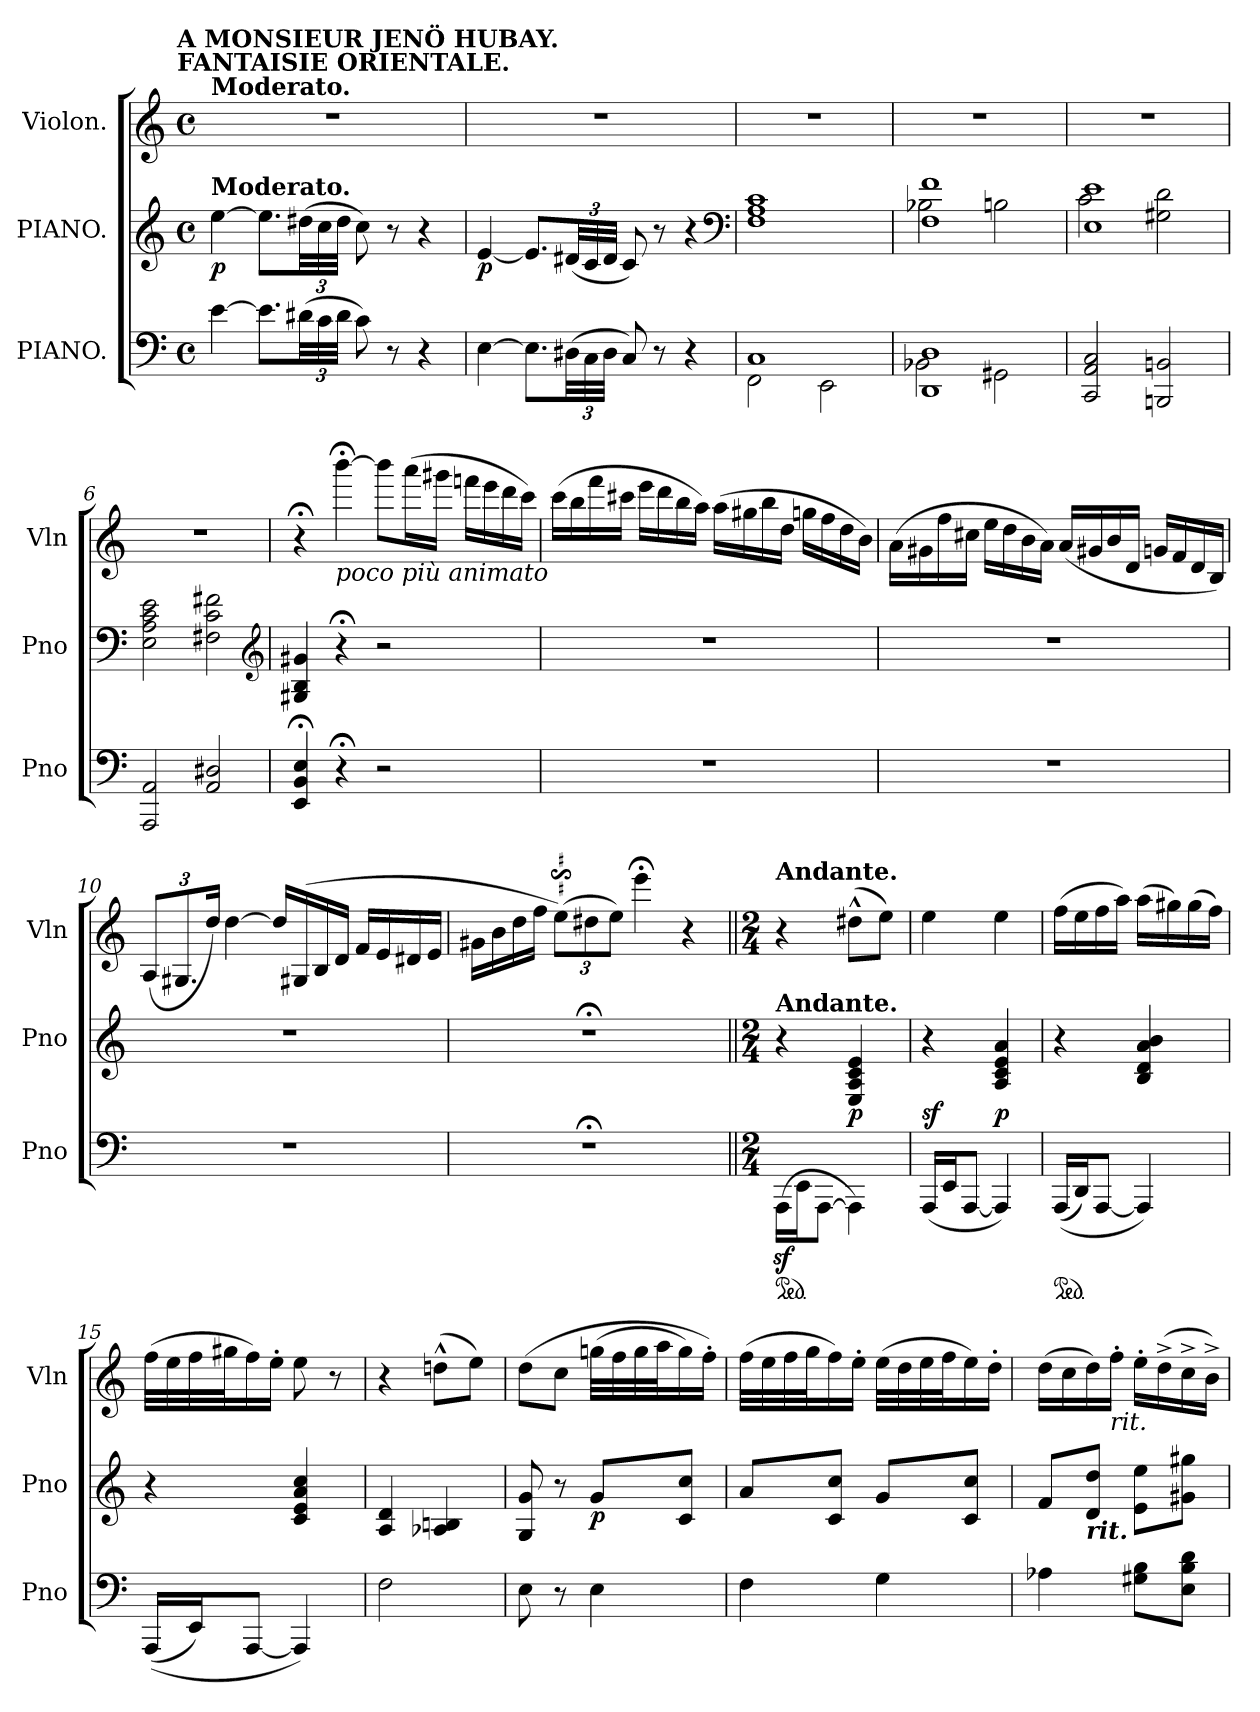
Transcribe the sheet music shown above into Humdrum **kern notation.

**kern	**kern	**dynam	**kern
*part3	*part2	*part2	*part1
*staff3	*staff2	*staff2	*staff1
*I"PIANO.	*I"PIANO.	*	*I"Violon.
*I'Pno	*I'Pno	*	*I'Vln
*clefF4	*clefG2	*	*clefG2
*k[]	*k[]	*	*k[]
*a:	*a:	*	*a:
!!LO:TX:omd:t=A MONSIEUR JENÖ HUBAY.\nFANTAISIE ORIENTALE.
*M4/4	*M4/4	*	*M4/4
*met(c)	*met(c)	*	*met(c)
=1	=1	=1	=1
!	!	!	!LO:TX:a:B:t=Moderato.
!	!LO:TX:a:B:t=Moderato.	!	!
[4e\	[4ee\	p	1r
8.e\L]	8.ee\L]	.	.
(48d#X\LL	(48dd#X\LL	.	.
48c\	48cc\	.	.
48d#\JJJ	48dd#\JJJ	.	.
8c\)	8cc\)	.	.
8r	8r	.	.
4r	4r	.	.
=2	=2	=2	=2
[4E\	[4e/	p	1r
8.E\L]	8.e/L]	.	.
(48D#X\LL	(48d#X/LL	.	.
48C\	48c/	.	.
48D#\JJJ	48d#/JJJ	.	.
8C/)	8c/)	.	.
8r	8r	.	.
4r	4r	.	.
*	*clefF4	*	*
=3	=3	=3	=3
*^	*	*	*
1C	2FF\	1F 1A 1c	.	1r
.	2EE\	.	.	.
=4	=4	=4	=4	=4
*	*	*^	*	*
1DD 1D	2BB-X\	1F 1f	2B-X\	.	1r
.	2GG#X\	.	2Bn\	.	.
*v	*v	*	*	*	*
=5	=5	=5	=5	=5
2CC/ 2AA/ 2C/	1E 1e	2c\	.	1r
2BBBn/ 2BBn/	.	2G#X\ 2d\	.	.
*	*v	*v	*	*
=6	=6	=6	=6
2AAA/ 2AA/	2E\ 2A\ 2c\ 2e\	.	1r
2AA/ 2D#X/	2F#X\ 2c\ 2f#X\	.	.
*	*clefG2	*	*
=7	=7	=7	=7
4EE;</ 4BB;</ 4E;</	4G#X/ 4B/ 4g#X/	.	4r;<
!	!	!	!LO:TX:b:i:t=poco più animato
4r;<	4r;<	.	[4bbb;<\
2r	2r	.	8bbb\L]
.	.	.	(16aaa\L
.	.	.	16ggg#X\JJ
.	.	.	16fffn\LL
.	.	.	16eee\
.	.	.	16ddd\
.	.	.	16ccc\JJ)
=8	=8	=8	=8
1r	1r	.	(16ccc\LL
.	.	.	16bb\
.	.	.	16fff\
.	.	.	16ccc#X\JJ
.	.	.	16eee\LL
.	.	.	16ddd\
.	.	.	16bb\
.	.	.	16aa\JJ)
.	.	.	(16aa\LL
.	.	.	16gg#X\
.	.	.	16bb\
.	.	.	16dd\JJ
.	.	.	16ggn\LL
.	.	.	16ff\
.	.	.	16dd\
.	.	.	16b\JJ)
=9	=9	=9	=9
1r	1r	.	(16a\LL
.	.	.	16g#X\
.	.	.	16ff\
.	.	.	16cc#X\JJ
.	.	.	16ee\LL
.	.	.	16dd\
.	.	.	16b\
.	.	.	16a\JJ)
.	.	.	(16a/LL
.	.	.	16g#X/
.	.	.	16b/
.	.	.	16d/JJ
.	.	.	16gn/LL
.	.	.	16f/
.	.	.	16d/
.	.	.	16B/JJ)
=10	=10	=10	=10
1r	1r	.	(12A/L
.	.	.	12.G#X/
.	.	.	24dd/Jk)
.	.	.	[4dd\
.	.	.	16dd/LL]
.	.	.	(<16G#X/
.	.	.	16B/
.	.	.	16d/JJ
.	.	.	16f/LL
.	.	.	16e/
.	.	.	16d#X/
.	.	.	16e/JJ
=11	=11	=11	=11
1r;<	1r;<	.	16g#X\LL
.	.	.	16b\
.	.	.	16dd\
.	.	.	16ff\JJ
.	.	.	(12ees$sS\L)
.	.	.	12dd#X\
.	.	.	12ee\J)
.	.	.	4eee;<\
.	.	.	4r
=12||	=12||	=12||	=12||
*M2/4	*M2/4	*	*M2/4
!	!	!	!LO:TX:a:B:t=Andante.
!	!LO:TX:a:B:t=Andante.	!	!
!LO:DY:rj	!	!	!
*ped	*	*	*
(<16AAAz<\LL	4r	.	4r
16EE\J	.	.	.
[8AAA\J	.	.	.
4AAA\])	4E/ 4A/ 4c/ 4e/	p	(8dd#X^^\L
.	.	.	8ee\J)
=13	=13	=13	=13
(16AAA/LL	4r	sf	4ee\
16EE/J	.	.	.
[8AAA/J	.	.	.
4AAA/])	4A/ 4c/ 4e/ 4a/	p	4ee\
=14	=14	=14	=14
*ped	*	*	*
((16AAA/LL	4r	.	(16ff\LL
16DD/J)	.	.	16ee\
[8AAA/J	.	.	16ff\
.	.	.	16aa\JJ)
4AAA/])	4B/ 4d/ 4a/ 4b/	.	(16aa\LL
.	.	.	16gg#X\)
.	.	.	(16gg#\
.	.	.	16ff\JJ)
=15	=15	=15	=15
((16AAA/LL	4r	.	(32ff\LLL
.	.	.	32ee\
16EE/J)	.	.	32ff\
.	.	.	32gg#X\J
[8AAA/J	.	.	16ff\)
.	.	.	16ee'\JJ
4AAA/])	4c/ 4e/ 4a/ 4cc/	.	8ee\
.	.	.	8r
=16	=16	=16	=16
2F\	4A/ 4d/	.	4r
.	4A-X/ 4Bn/	.	(8ddn^^\L
.	.	.	8ee\J)
=17	=17	=17	=17
8E\	8G/ 8g/	.	(8dd\L
8r	8r	.	8cc\J
4E\	8g/L	p	(32ggn\LLL
.	.	.	32ff\
.	.	.	32gg\
.	.	.	32aa\J
.	8c/ 8cc/J	.	16gg\)
.	.	.	16ff'\JJ)
=18	=18	=18	=18
4F\	8a/L	.	(32ff\LLL
.	.	.	32ee\
.	.	.	32ff\
.	.	.	32gg\J
.	8c/ 8cc/J	.	16ff\)
.	.	.	16ee'\JJ
4G\	8g/L	.	(32ee\LLL
.	.	.	32dd\
.	.	.	32ee\
.	.	.	32ff\J
.	8c/ 8cc/J	.	16ee\)
.	.	.	16dd'\JJ
=19	=19	=19	=19
4A-X\	8f/L	.	(16dd\LL
.	.	.	16cc\
!	!LO:TX:b:Bi:t=rit.	!	!
.	8d/ 8dd/J	.	16dd\)
!	!	!	!LO:TX:b:i:t=rit.
.	.	.	16ff'\JJ
8G#X\ 8B\L	8e\ 8ee\L	.	16ee'\LL
.	.	.	(16dd^\
8E\ 8B\ 8d\J	8g#X\ 8gg#X\J	.	16cc^\
.	.	.	16b^\JJ)
=	=	=	=
*-	*-	*-	*-
